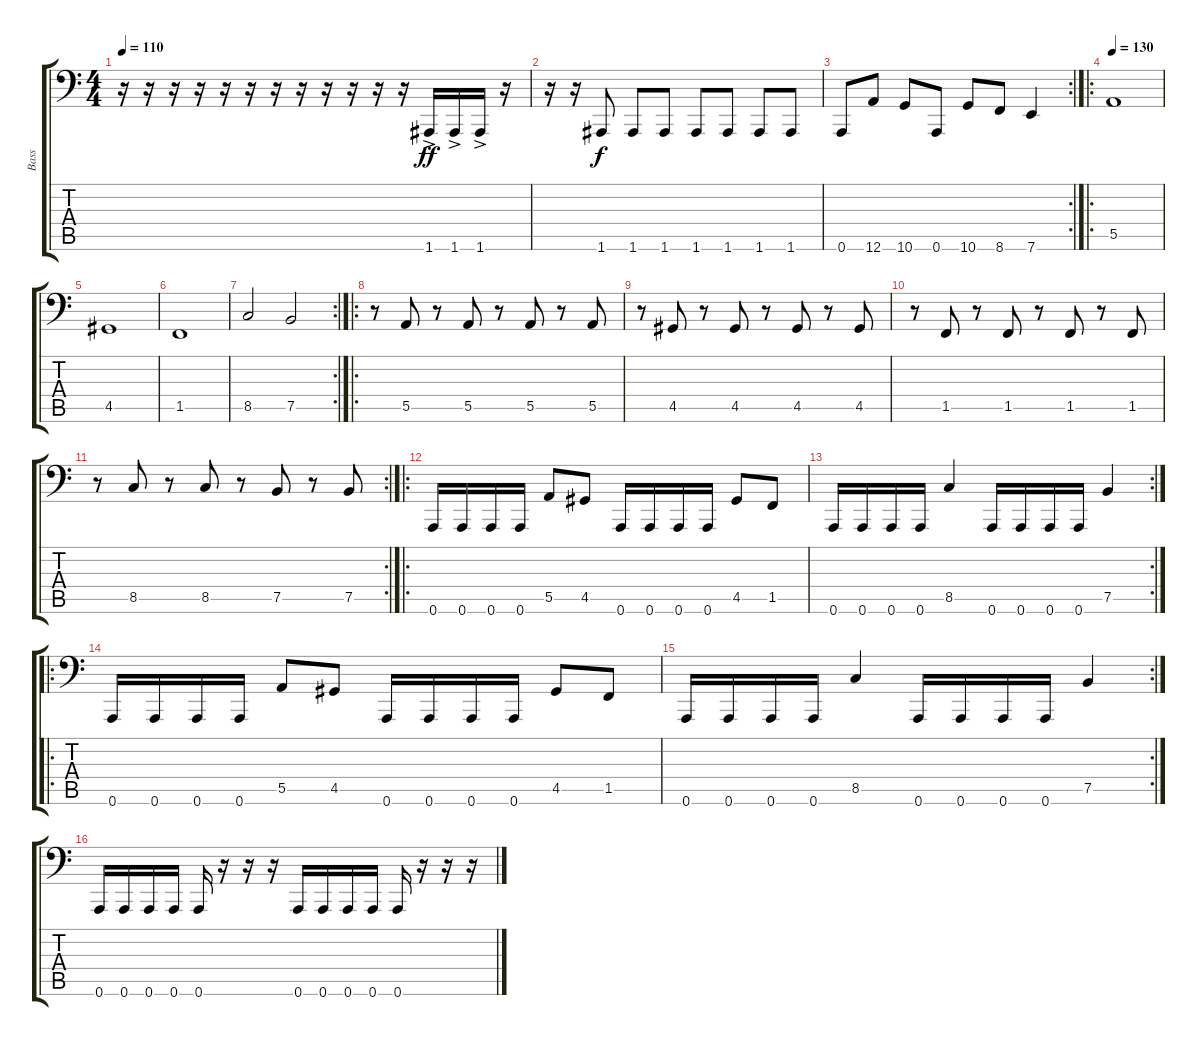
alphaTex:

\track ("Bass" "Bass") {instrument electricbasspick}
\staff {score tabs}
\tuning (B2 Gb2 D2 A1 E1 A0) {hide}
\ts (4 4)
\tempo 110
\clef f4
\ks c
r.16{dy f} r.16 r.16 r.16 r.16 r.16 r.16 r.16 r.16 r.16 r.16 r.16 1.6{ac}.16{dy ff} 1.6{ac}.16 1.6{ac}.16 r.16 |
r.16 r.16 1.6.8{dy f} 1.6.8 1.6.8 1.6.8 1.6.8 1.6.8 1.6.8 |
\rc 2
0.6.8 12.6.8 10.6.8 0.6.8 10.6.8 8.6.8 7.6.4 |
\ro
\tempo 130
5.5.1 |
4.5.1 |
1.5.1 |
\rc 2
8.5.2 7.5.2 |
\ro
r.8 5.5.8 r.8 5.5.8 r.8 5.5.8 r.8 5.5.8 |
r.8 4.5.8 r.8 4.5.8 r.8 4.5.8 r.8 4.5.8 |
r.8 1.5.8 r.8 1.5.8 r.8 1.5.8 r.8 1.5.8 |
\rc 2
r.8 8.5.8 r.8 8.5.8 r.8 7.5.8 r.8 7.5.8 |
\ro
0.6.16 0.6.16 0.6.16 0.6.16 5.5.8 4.5.8 0.6.16 0.6.16 0.6.16 0.6.16 4.5.8 1.5.8 |
\rc 2
0.6.16 0.6.16 0.6.16 0.6.16 8.5.4 0.6.16 0.6.16 0.6.16 0.6.16 7.5.4 |
\ro
0.6.16 0.6.16 0.6.16 0.6.16 5.5.8 4.5.8 0.6.16 0.6.16 0.6.16 0.6.16 4.5.8 1.5.8 |
\rc 2
0.6.16 0.6.16 0.6.16 0.6.16 8.5.4 0.6.16 0.6.16 0.6.16 0.6.16 7.5.4 |
0.6.16 0.6.16 0.6.16 0.6.16 0.6.16 r.16 r.16 r.16 0.6.16 0.6.16 0.6.16 0.6.16 0.6.16 r.16 r.16 r.16
